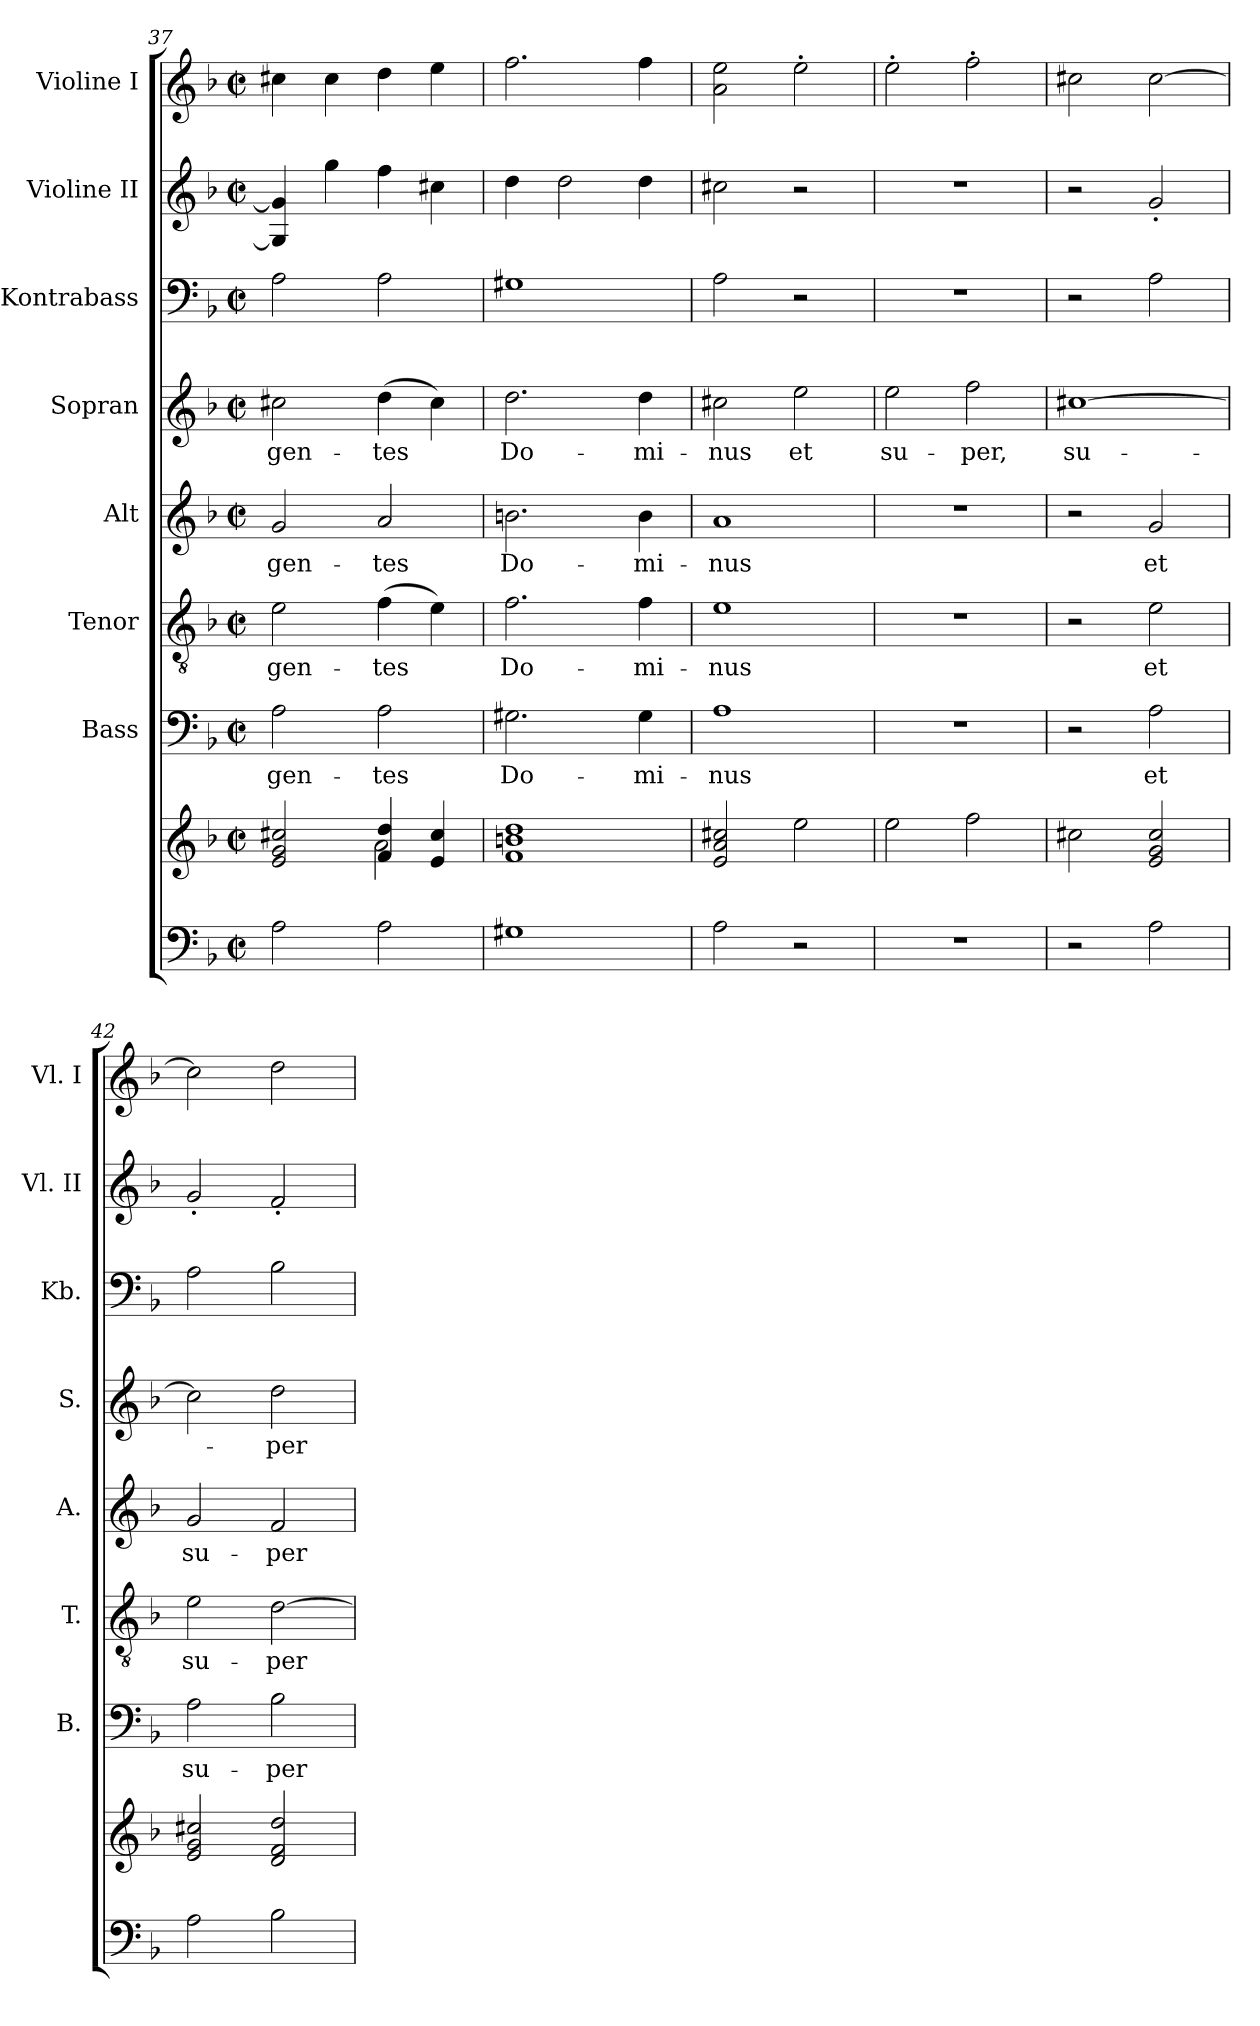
**kern	**kern	**kern	**text	**kern	**text	**kern	**text	**kern	**text	**kern	**kern	**kern
*part8	*part8	*part7	*part7	*part6	*part6	*part5	*part5	*part4	*part4	*part3	*part2	*part1
*staff9	*staff8	*staff7	*staff7	*staff6	*staff6	*staff5	*staff5	*staff4	*staff4	*staff3	*staff2	*staff1
*	*	*I"Bass	*	*I"Tenor	*	*I"Alt	*	*I"Sopran	*	*I"Kontrabass	*I"Violine II	*I"Violine I
*	*	*I'B.	*	*I'T.	*	*I'A.	*	*I'S.	*	*I'Kb.	*I'Vl. II	*I'Vl. I
*clefF4	*clefG2	*clefF4	*	*clefGv2	*	*clefG2	*	*clefG2	*	*clefF4	*clefG2	*clefG2
*	*	*	*	*	*	*	*	*	*	*ITrd7c12	*	*
*k[b-]	*k[b-]	*k[b-]	*	*k[b-]	*	*k[b-]	*	*k[b-]	*	*k[b-]	*k[b-]	*k[b-]
*F:	*F:	*F:	*	*F:	*	*F:	*	*F:	*	*F:	*F:	*F:
*M2/2	*M2/2	*M2/2	*	*M2/2	*	*M2/2	*	*M2/2	*	*M2/2	*M2/2	*M2/2
*met(c|)	*met(c|)	*met(c|)	*	*met(c|)	*	*met(c|)	*	*met(c|)	*	*met(c|)	*met(c|)	*met(c|)
=37	=37	=37	=37	=37	=37	=37	=37	=37	=37	=37	=37	=37
*	*^	*	*	*	*	*	*	*	*	*	*	*
!	!	!	!	!LO:LY:b	!	!LO:LY:b	!	!LO:LY:b	!	!LO:LY:b	!	!	!
2A\	2e/ 2g/ 2cc#X/	2ryy	2A\	gen-	2e\	gen-	2g/	gen-	2cc#X\	gen-	2AA\	4G/] 4g/]	4cc#X\
.	.	.	.	.	.	.	.	.	.	.	.	4gg\	4cc#\
!	!	!	!	!LO:LY:b	!	!LO:LY:b	!	!LO:LY:b	!	!LO:LY:b	!	!	!
2A\	4f/ 4dd/	2a\	2A\	-tes	(>4f\	-tes	2a/	-tes	(>4dd\	-tes	2AA\	4ff\	4dd\
.	4e/ 4cc#/	.	.	.	4e\)	.	.	.	4cc#\)	.	.	4cc#X\	4ee\
*	*v	*v	*	*	*	*	*	*	*	*	*	*	*
=38	=38	=38	=38	=38	=38	=38	=38	=38	=38	=38	=38	=38
!	!	!	!LO:LY:b	!	!LO:LY:b	!	!LO:LY:b	!	!LO:LY:b	!	!	!
1G#X	1f 1bn 1dd	2.G#X\	Do-	2.f\	Do-	2.bn\	Do-	2.dd\	Do-	1GG#X	4dd\	2.ff\
.	.	.	.	.	.	.	.	.	.	.	2dd\	.
!	!	!	!LO:LY:b	!	!LO:LY:b	!	!LO:LY:b	!	!LO:LY:b	!	!	!
.	.	4G#\	-mi-	4f\	-mi-	4b\	-mi-	4dd\	-mi-	.	4dd\	4ff\
=39	=39	=39	=39	=39	=39	=39	=39	=39	=39	=39	=39	=39
!	!	!	!LO:LY:b	!	!LO:LY:b	!	!LO:LY:b	!	!LO:LY:b	!	!	!
2A\	2e/ 2a/ 2cc#X/	1A	-nus	1e	-nus	1a	-nus	2cc#X\	-nus	2AA\	2cc#X\	2a\ 2ee\
!	!	!	!	!	!	!	!	!	!LO:LY:b	!	!	!
2r	2ee\	.	.	.	.	.	.	2ee\	et	2r	2r	2ee'>\
=40	=40	=40	=40	=40	=40	=40	=40	=40	=40	=40	=40	=40
!	!	!	!	!	!	!	!	!	!LO:LY:b	!	!	!
1r	2ee\	1r	.	1r	.	1r	.	2ee\	su-	1r	1r	2ee'>\
!	!	!	!	!	!	!	!	!	!LO:LY:b	!	!	!
.	2ff\	.	.	.	.	.	.	2ff\	-per,	.	.	2ff'>\
!!LO:LB:g=z
=41	=41	=41	=41	=41	=41	=41	=41	=41	=41	=41	=41	=41
!	!	!	!	!	!	!	!	!	!LO:LY:b	!	!	!
2r	2cc#X\	2r	.	2r	.	2r	.	[1cc#X	su-	2r	2r	2cc#X\
!	!	!	!LO:LY:b	!	!LO:LY:b	!	!LO:LY:b	!	!	!	!	!
2A\	2e/ 2g/ 2cc#/	2A\	et	2e\	et	2g/	et	.	.	2AA\	2g'</	[2cc#\
=42	=42	=42	=42	=42	=42	=42	=42	=42	=42	=42	=42	=42
!	!	!	!LO:LY:b	!	!LO:LY:b	!	!LO:LY:b	!	!	!	!	!
2A\	2e/ 2g/ 2cc#X/	2A\	su-	2e\	su-	2g/	su-	2cc#\]	.	2AA\	2g'</	2cc#\]
!	!	!	!LO:LY:b	!	!LO:LY:b	!	!LO:LY:b	!	!LO:LY:b	!	!	!
2B-\	2d/ 2f/ 2dd/	2B-\	-per	[2d\	-per	2f/	-per	2dd\	-per	2BB-\	2f'</	2dd\
=	=	=	=	=	=	=	=	=	=	=	=	=
*-	*-	*-	*-	*-	*-	*-	*-	*-	*-	*-	*-	*-
